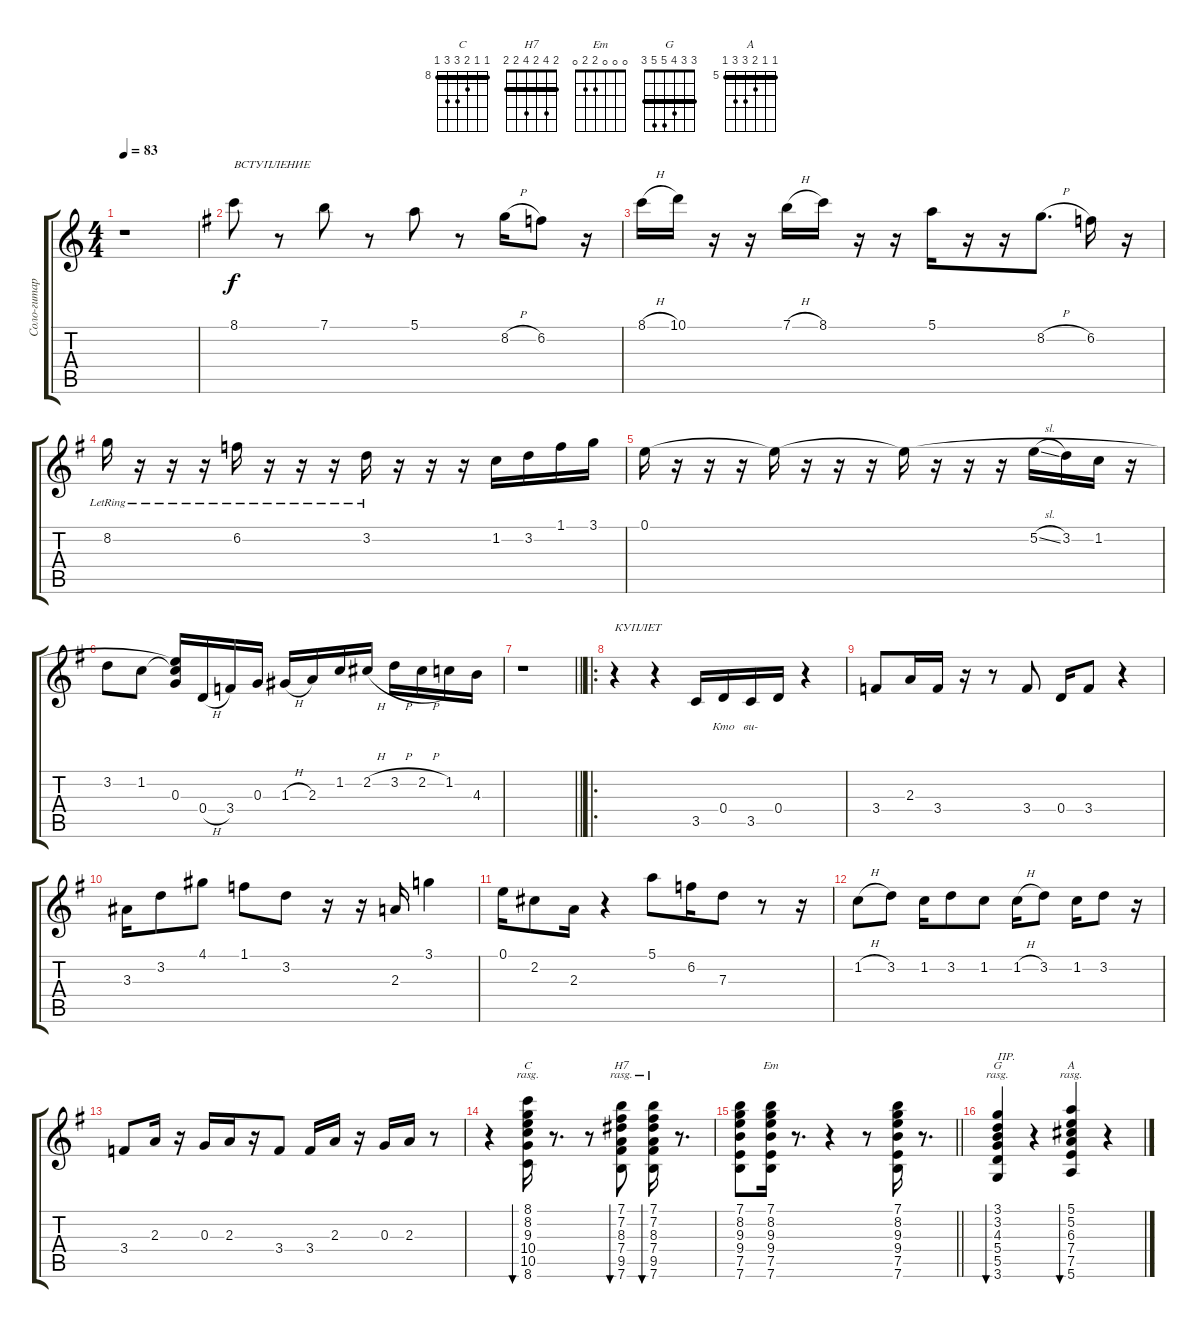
\track ("Соло-гитара" "Соло-гитар") {instrument electricguitarjazz}
\staff {score tabs}
\tuning (E4 B3 G3 D3 A2 E2) {hide}
\chord ("C" 8 8 9 10 10 8) {firstfret 8 barre 8}
\chord ("H7" 2 4 2 4 2 2) {barre 2}
\chord ("Em" 0 0 0 2 2 0)
\chord ("G" 3 3 4 5 5 3) {barre 3}
\chord ("A" 5 5 6 7 7 5) {firstfret 5 barre 5}
\ts (4 4)
\tempo 83
\clef g2
\ks c
r.1{dy f instrument electricguitarjazz} |
\ks g
8.1.8{txt "ВСТУПЛЕНИЕ" volume 7} r.8 7.1.8 r.8 5.1.8 r.8 8.2{h}.16 6.2.8 r.16 |
8.1{h}.16 10.1.16 r.16 r.16 7.1{h}.16 8.1.16 r.16 r.16 5.1.16 r.16 r.16 8.2{h}.8{d} 6.2.16 r.16 |
8.2{lr}.16 r.16 r.16 r.16 6.2{lr}.16 r.16 r.16 r.16 3.2{lr}.16 r.16 r.16 r.16 1.2.16 3.2.16 1.1.16 3.1.16 |
0.1.16 r.16 r.16 r.16 0.1{t}.16 r.16 r.16 r.16 0.1{t}.16 r.16 r.16 r.16 5.2{sl}.16 3.2.16 1.2.16 r.16 |
3.2.8 1.2.8 (0.1{t} 1.2{t} 0.3).16 0.4{h}.16 3.4.16 0.3.16 1.3{h}.16 2.3.16 1.2.16 2.2{h}.16 3.2{h}.16 2.2{h}.16 1.2.16 4.3.16 |
\barLineRight lightlight
r.1 |
\ro
r.4{txt "КУПЛЕТ" volume 7} r.4 3.5.16{lyrics (0 "") lyrics (1 "") lyrics (2 "") lyrics (3 "") lyrics (4 "")} 0.4.16{lyrics (0 "Кто") lyrics (1 "") lyrics (2 "") lyrics (3 "") lyrics (4 "")} 3.5.16{lyrics (0 "ви-") lyrics (1 "") lyrics (2 "") lyrics (3 "") lyrics (4 "")} 0.4.16 r.4 |
3.4.8 2.3.16 3.4.16 r.16 r.8 3.4.8 0.4.16 3.4.8 r.4 |
3.3.16 3.2.8 4.1.8 1.1.8 3.2.8 r.16 r.16 2.3.16 3.1.4 |
0.1.16 2.2.8 2.3.16 r.4 5.1.8 6.2.16 7.3.8 r.8 r.16 |
1.2{h}.8 3.2.8 1.2.16 3.2.8 1.2.8 1.2{h}.16 3.2.8 1.2.16 3.2.8 r.16 |
3.4.8 2.3.16 r.16 0.3.16 2.3.16 r.16 3.4.8 3.4.16 2.3.16 r.16 0.3.16 2.3.16 r.8 |
r.4 (8.1 8.2 9.3 10.4 10.5 8.6).16{bu 60 ch "C" rasg ii} r.8{d} r.8 (7.1 7.2 8.3 7.4 9.5 7.6).8{bu 60 ch "H7" rasg ii} (7.1 7.2 8.3 7.4 9.5 7.6).16{bu 60 rasg ii} r.8{d} |
\barLineRight lightlight
(7.1 8.2 9.3 9.4 7.5 7.6).8 (7.1 8.2 9.3 9.4 7.5 7.6).16{ch "Em"} r.8{d} r.4 r.8 (7.1 8.2 9.3 9.4 7.5 7.6).16 r.8{d} |
(3.1 3.2 4.3 5.4 5.5 3.6).4{bu 60 ch "G" rasg ii txt "ПР."} r.4 (5.1 5.2 6.3 7.4 7.5 5.6).4{bu 60 ch "A" rasg ii} r.4
